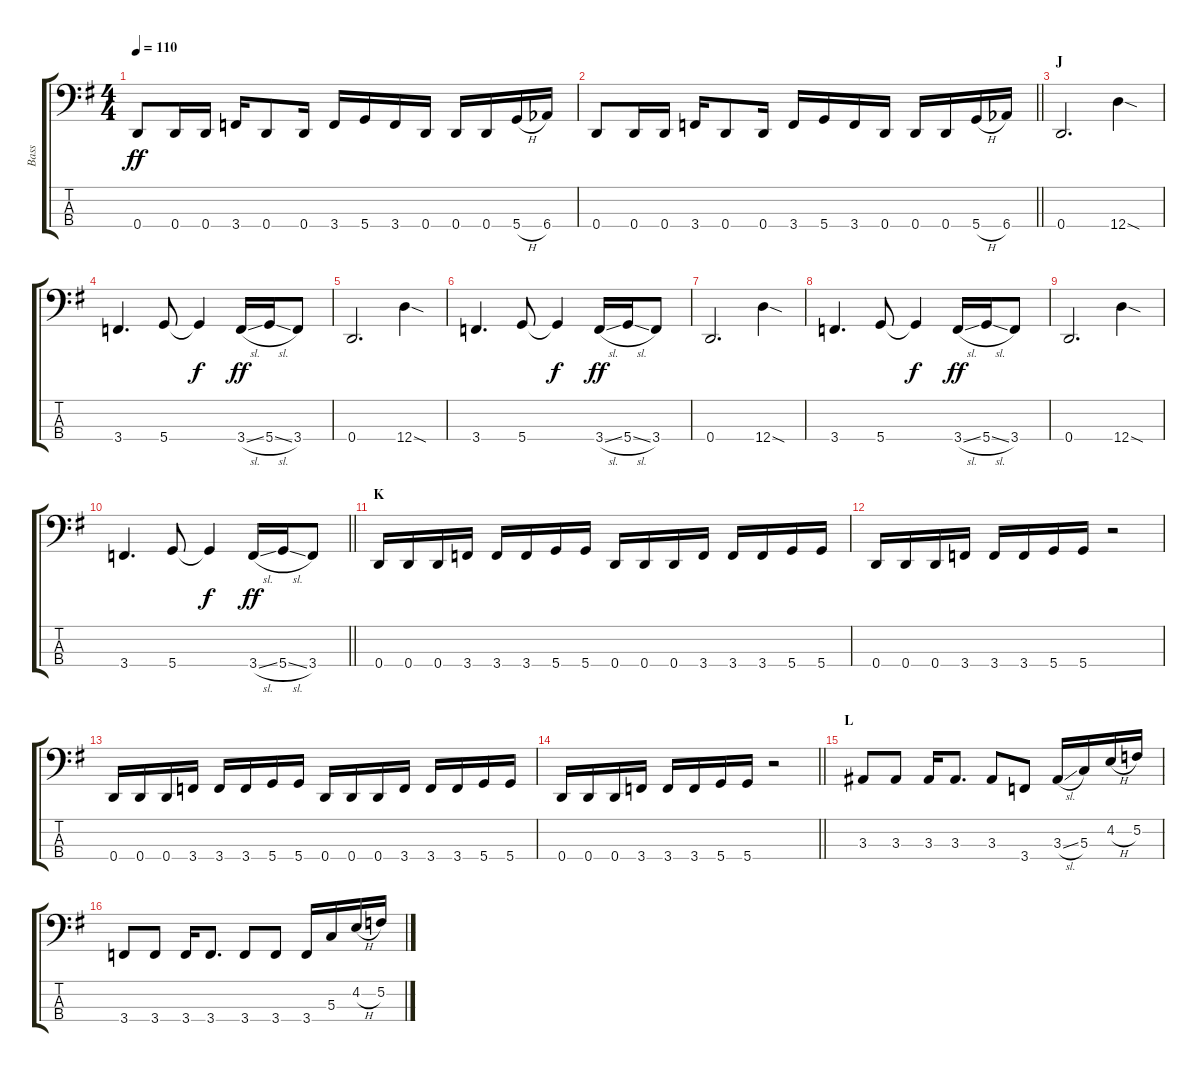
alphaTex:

\track ("Bass" "Bass") {instrument electricbasspick}
\staff {score tabs}
\tuning (F2 C2 G1 D1) {hide}
\ts (4 4)
\tempo 110
\clef f4
\ks g
0.4.8{dy ff} 0.4.16 0.4.16 3.4.16 0.4.8 0.4.16 3.4.16 5.4.16 3.4.16 0.4.16 0.4.16 0.4.16 5.4{h}.16 6.4{acc b}.16 |
\barLineRight lightlight
0.4.8 0.4.16 0.4.16 3.4.16 0.4.8 0.4.16 3.4.16 5.4.16 3.4.16 0.4.16 0.4.16 0.4.16 5.4{h}.16 6.4{acc b}.16 |
\section ("" "J")
0.4.2{d} 12.4{sod}.4 |
3.4.4{d} 5.4.8 5.4{t}.4{dy f} 3.4{sl}.16{dy ff} 5.4{sl}.16 3.4.8 |
0.4.2{d} 12.4{sod}.4 |
3.4.4{d} 5.4.8 5.4{t}.4{dy f} 3.4{sl}.16{dy ff} 5.4{sl}.16 3.4.8 |
0.4.2{d} 12.4{sod}.4 |
3.4.4{d} 5.4.8 5.4{t}.4{dy f} 3.4{sl}.16{dy ff} 5.4{sl}.16 3.4.8 |
0.4.2{d} 12.4{sod}.4 |
\barLineRight lightlight
3.4.4{d} 5.4.8 5.4{t}.4{dy f} 3.4{sl}.16{dy ff} 5.4{sl}.16 3.4.8 |
\section ("" "K")
0.4.16 0.4.16 0.4.16 3.4.16 3.4.16 3.4.16 5.4.16 5.4.16 0.4.16 0.4.16 0.4.16 3.4.16 3.4.16 3.4.16 5.4.16 5.4.16 |
0.4.16 0.4.16 0.4.16 3.4.16 3.4.16 3.4.16 5.4.16 5.4.16 r.2 |
0.4.16 0.4.16 0.4.16 3.4.16 3.4.16 3.4.16 5.4.16 5.4.16 0.4.16 0.4.16 0.4.16 3.4.16 3.4.16 3.4.16 5.4.16 5.4.16 |
\barLineRight lightlight
0.4.16 0.4.16 0.4.16 3.4.16 3.4.16 3.4.16 5.4.16 5.4.16 r.2 |
\section ("" "L")
3.3.8 3.3.8 3.3.16 3.3.8{d} 3.3.8 3.4.8 3.3{sl}.16 5.3.16 4.2{h}.16 5.2.16 |
3.4.8 3.4.8 3.4.16 3.4.8{d} 3.4.8 3.4.8 3.4.16 5.3.16 4.2{h}.16 5.2.16
